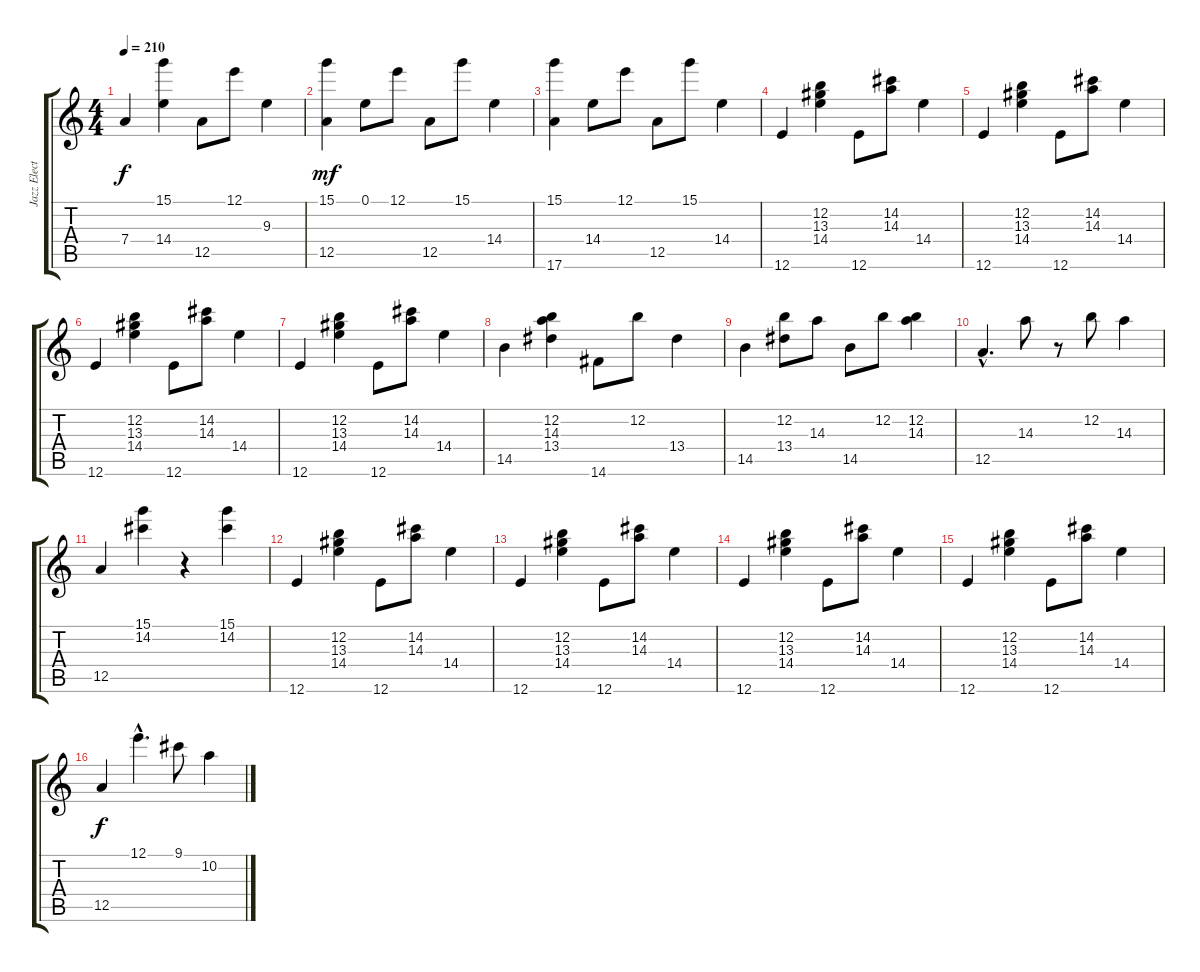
\track ("Jazz Electric" "Jazz Elect") {instrument electricguitarjazz}
\staff {score tabs}
\tuning (E4 B3 G3 D3 A2 E2) {hide}
\ts (4 4)
\tempo 210
\clef g2
\ks c
7.4.4{dy f} (15.1 14.4).4 12.5.8 12.1.8 9.3.4 |
(15.1 12.5).4{dy mf} 0.1.8 12.1.8 12.5.8 15.1.8 14.4.4 |
(15.1 17.6).4 14.4.8 12.1.8 12.5.8 15.1.8 14.4.4 |
12.6.4 (12.2 13.3 14.4).4 12.6.8 (14.2 14.3).8 14.4.4 |
12.6.4 (12.2 13.3 14.4).4 12.6.8 (14.2 14.3).8 14.4.4 |
12.6.4 (12.2 13.3 14.4).4 12.6.8 (14.2 14.3).8 14.4.4 |
12.6.4 (12.2 13.3 14.4).4 12.6.8 (14.2 14.3).8 14.4.4 |
14.5.4 (12.2 14.3 13.4).4 14.6.8 12.2.8 13.4.4 |
14.5.4 (12.2 13.4).8 14.3.8 14.5.8 12.2.8 (12.2 14.3).4 |
12.5{hac}.4{d} 14.3.8 r.8 12.2.8 14.3.4 |
12.5.4 (15.1 14.2).4 r.4 (15.1 14.2).4 |
12.6.4 (12.2 13.3 14.4).4 12.6.8 (14.2 14.3).8 14.4.4 |
12.6.4 (12.2 13.3 14.4).4 12.6.8 (14.2 14.3).8 14.4.4 |
12.6.4 (12.2 13.3 14.4).4 12.6.8 (14.2 14.3).8 14.4.4 |
12.6.4 (12.2 13.3 14.4).4 12.6.8 (14.2 14.3).8 14.4.4 |
12.5.4{dy f} 12.1{hac}.4{d} 9.1.8 10.2.4
